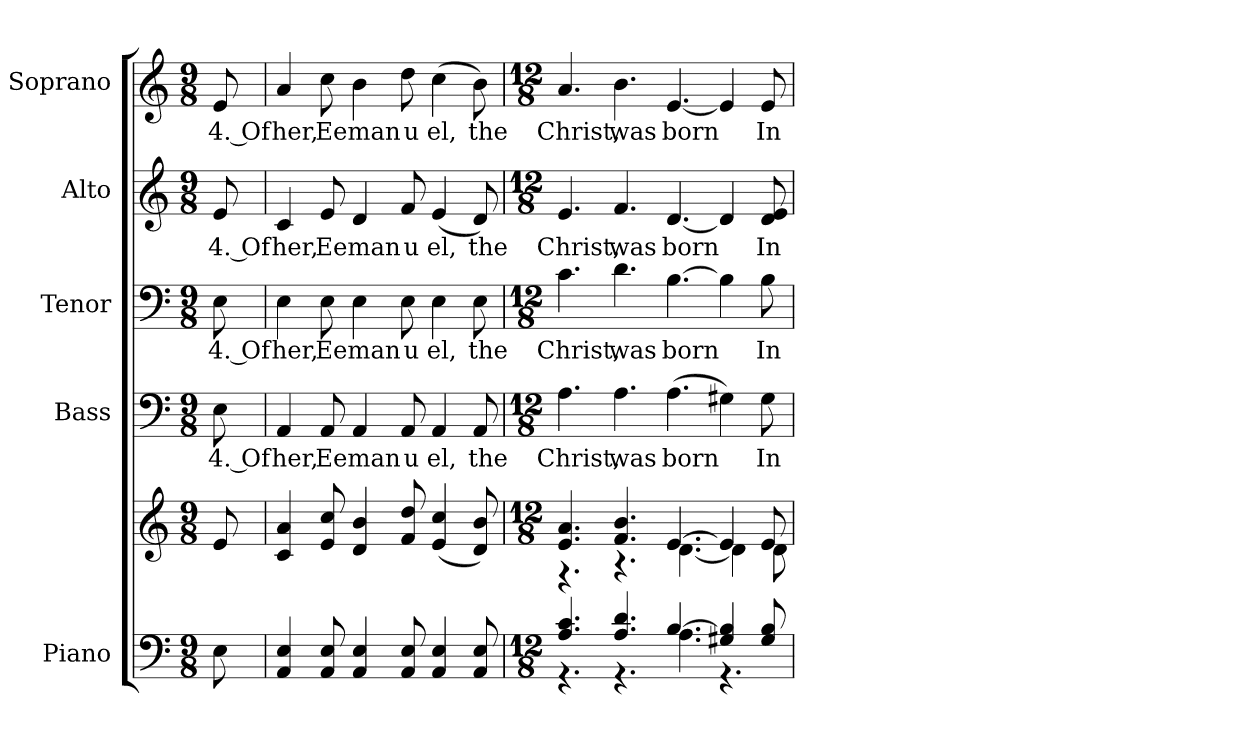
**kern	**kern	**kern	**text	**kern	**text	**kern	**text	**kern	**text
*part5	*part5	*part4	*part4	*part3	*part3	*part2	*part2	*part1	*part1
*staff6	*staff5	*staff4	*staff4	*staff3	*staff3	*staff2	*staff2	*staff1	*staff1
*I"Piano	*	*I"Bass	*	*I"Tenor	*	*I"Alto	*	*I"Soprano	*
*I'Pno.	*	*I'B.	*	*I'T.	*	*I'A.	*	*I'S.	*
!!LO:PB:g=z
*clefF4	*clefG2	*clefF4	*	*clefF4	*	*clefG2	*	*clefG2	*
*k[]	*k[]	*k[]	*	*k[]	*	*k[]	*	*k[]	*
*C:	*C:	*C:	*	*C:	*	*C:	*	*C:	*
*M9/8	*M9/8	*M9/8	*	*M9/8	*	*M9/8	*	*M9/8	*
=	=	=	=	=	=	=	=	=	=
!	!	!	!LO:LY:b:color=#000000	!	!	!	!	!	!
!	!	!	!	!	!LO:LY:b:color=#000000	!	!	!	!
!	!	!	!	!	!	!	!LO:LY:b:color=#000000	!	!
!	!	!	!	!	!	!	!	!	!LO:LY:b:color=#000000
8Ei\	8ei/	8Ei\	4. Of	8Ei\	4. Of	8ei/	4. Of	8ei/	4. Of
=1	=1	=1	=1	=1	=1	=1	=1	=1	=1
!	!	!	!LO:LY:b:color=#000000	!	!	!	!	!	!
!	!	!	!	!	!LO:LY:b:color=#000000	!	!	!	!
!	!	!	!	!	!	!	!LO:LY:b:color=#000000	!	!
!	!	!	!	!	!	!	!	!	!LO:LY:b:color=#000000
4AAi/ 4Ei	4ci/ 4ai	4AAi/	her,	4Ei\	her,	4ci/	her,	4ai/	her,
!	!	!	!LO:LY:b:color=#000000	!	!	!	!	!	!
!	!	!	!	!	!LO:LY:b:color=#000000	!	!	!	!
!	!	!	!	!	!	!	!LO:LY:b:color=#000000	!	!
!	!	!	!	!	!	!	!	!	!LO:LY:b:color=#000000
8AAi/ 8Ei	8ei/ 8cci	8AAi/	Ee	8Ei\	Ee	8ei/	Ee	8cci\	Ee
!	!	!	!LO:LY:b:color=#000000	!	!	!	!	!	!
!	!	!	!	!	!LO:LY:b:color=#000000	!	!	!	!
!	!	!	!	!	!	!	!LO:LY:b:color=#000000	!	!
!	!	!	!	!	!	!	!	!	!LO:LY:b:color=#000000
4AAi/ 4Ei	4di/ 4bi	4AAi/	man	4Ei\	man	4di/	man	4bi\	man
!	!	!	!LO:LY:b:color=#000000	!	!	!	!	!	!
!	!	!	!	!	!LO:LY:b:color=#000000	!	!	!	!
!	!	!	!	!	!	!	!LO:LY:b:color=#000000	!	!
!	!	!	!	!	!	!	!	!	!LO:LY:b:color=#000000
8AAi/ 8Ei	8fi/ 8ddi	8AAi/	u	8Ei\	u	8fi/	u	8ddi\	u
!	!	!	!LO:LY:b:color=#000000	!	!	!	!	!	!
!	!	!	!	!	!LO:LY:b:color=#000000	!	!	!	!
!	!	!	!	!	!	!	!LO:LY:b:color=#000000	!	!
!	!	!	!	!	!	!	!	!	!LO:LY:b:color=#000000
4AAi/ 4Ei	(4ei/ 4cci	4AAi/	el,	4Ei\	el,	(4ei/	el,	(4cci\	el,
!	!	!	!LO:LY:b:color=#000000	!	!	!	!	!	!
!	!	!	!	!	!LO:LY:b:color=#000000	!	!	!	!
!	!	!	!	!	!	!	!LO:LY:b:color=#000000	!	!
!	!	!	!	!	!	!	!	!	!LO:LY:b:color=#000000
8AAi/ 8Ei	8di/ 8bi)	8AAi/	the	8Ei\	the	8di/)	the	8bi\)	the
!!LO:PB:g=z
=2	=2	=2	=2	=2	=2	=2	=2	=2	=2
*M12/8	*M12/8	*M12/8	*	*M12/8	*	*M12/8	*	*M12/8	*
*^	*^	*	*	*	*	*	*	*	*
!	!	!	!	!	!LO:LY:b:color=#000000	!	!	!	!	!	!
!	!	!	!	!	!	!	!LO:LY:b:color=#000000	!	!	!	!
!	!	!	!	!	!	!	!	!	!LO:LY:b:color=#000000	!	!
!	!	!	!	!	!	!	!	!	!	!	!LO:LY:b:color=#000000
4.Ai/ 4.ci	4.r	4.ei/ 4.ai	4.r	4.Ai\	Christ,	4.ci\	Christ,	4.ei/	Christ,	4.ai/	Christ,
!	!	!	!	!	!LO:LY:b:color=#000000	!	!	!	!	!	!
!	!	!	!	!	!	!	!LO:LY:b:color=#000000	!	!	!	!
!	!	!	!	!	!	!	!	!	!LO:LY:b:color=#000000	!	!
!	!	!	!	!	!	!	!	!	!	!	!LO:LY:b:color=#000000
4.Ai/ 4.di	4.r	4.fi/ 4.bi	4.r	4.Ai\	was	4.di\	was	4.fi/	was	4.bi\	was
!	!	!	!	!	!LO:LY:b:color=#000000	!	!	!	!	!	!
!	!	!	!	!	!	!	!LO:LY:b:color=#000000	!	!	!	!
!	!	!	!	!	!	!	!	!	!LO:LY:b:color=#000000	!	!
!	!	!	!	!	!	!	!	!	!	!	!LO:LY:b:color=#000000
[>4.Bi/	4.Ai\	[>4.ei/	[<4.di\	(4.Ai\	born	[>4.Bi\	born	[<4.di/	born	[<4.ei/	born
4G#Xi/ 4Bi]	4.r	4ei/]	4di\]	4G#Xi\)	.	4Bi\]	.	4di/]	.	4ei/]	.
!	!	!	!	!	!LO:LY:b:color=#000000	!	!	!	!	!	!
!	!	!	!	!	!	!	!LO:LY:b:color=#000000	!	!	!	!
!	!	!	!	!	!	!	!	!	!LO:LY:b:color=#000000	!	!
!	!	!	!	!	!	!	!	!	!	!	!LO:LY:b:color=#000000
8G#i/ 8Bi	.	8ei/	8di\	8G#i\	In	8Bi\	In	8di/ 8ei	In	8ei/	In
*v	*v	*	*	*	*	*	*	*	*	*	*
*	*v	*v	*	*	*	*	*	*	*	*
=	=	=	=	=	=	=	=	=	=
*-	*-	*-	*-	*-	*-	*-	*-	*-	*-
